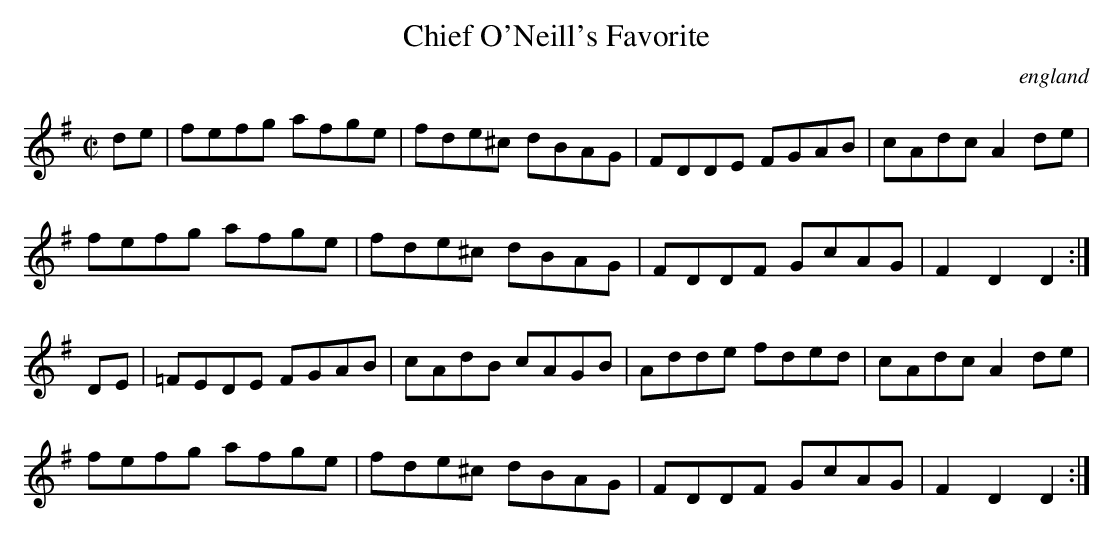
X:1
T:Chief O'Neill's Favorite
O:england
M:C|
L:1/8
K:D Mixolydian
de|fefg afge|fde^c dBAG|FDDE FGAB|cAdc A2de|
fefg afge|fde^c dBAG|FDDF GcAG|F2D2 D2:|
DE|=FEDE FGAB|cAdB cAGB|Adde fded|cAdc A2de|
fefg afge|fde^c dBAG|FDDF GcAG|F2D2 D2:|
